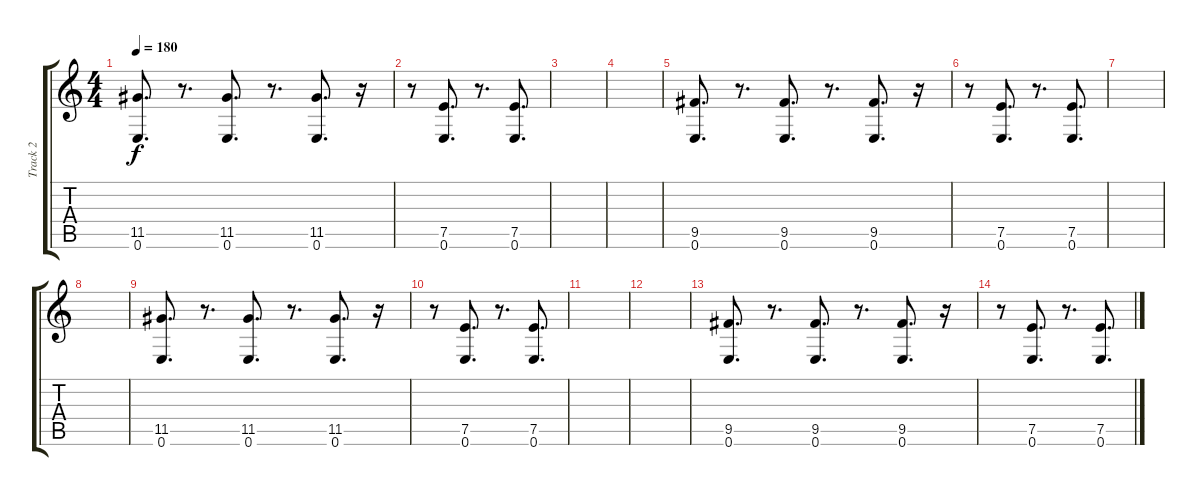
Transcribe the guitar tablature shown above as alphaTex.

\track ("Track 2" "Track 2") {instrument electricguitarjazz}
\staff {score tabs}
\tuning (E4 B3 G3 D3 A2 E2) {hide}
\ts (4 4)
\tempo 180
\clef g2
\ks c
(11.5 0.6).8{d dy f} r.8{d} (11.5 0.6).8{d} r.8{d} (11.5 0.6).8{d} r.16 |
r.8 (7.5 0.6).8{d} r.8{d} (7.5 0.6).8{d} |
|
|
(9.5 0.6).8{d} r.8{d} (9.5 0.6).8{d} r.8{d} (9.5 0.6).8{d} r.16 |
r.8 (7.5 0.6).8{d} r.8{d} (7.5 0.6).8{d} |
|
|
(11.5 0.6).8{d} r.8{d} (11.5 0.6).8{d} r.8{d} (11.5 0.6).8{d} r.16 |
r.8 (7.5 0.6).8{d} r.8{d} (7.5 0.6).8{d} |
|
|
(9.5 0.6).8{d} r.8{d} (9.5 0.6).8{d} r.8{d} (9.5 0.6).8{d} r.16 |
r.8 (7.5 0.6).8{d} r.8{d} (7.5 0.6).8{d}
